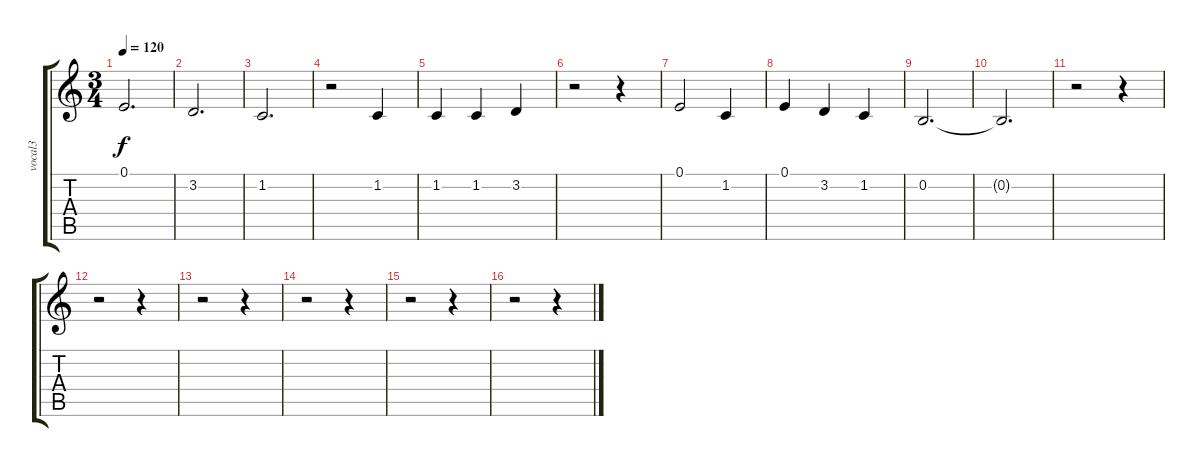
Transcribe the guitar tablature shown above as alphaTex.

\track ("vocal3" "vocal3") {instrument voiceoohs}
\staff {score tabs}
\tuning (E4 B3 G3 D3 A2 E2) {hide}
\ts (3 4)
\tempo 120
\clef g2
\ks c
0.1.2{d dy f} |
3.2.2{d} |
1.2.2{d} |
r.2 1.2.4 |
1.2.4 1.2.4 3.2.4 |
r.2 r.4 |
0.1.2 1.2.4 |
0.1.4 3.2.4 1.2.4 |
0.2.2{d} |
0.2{t}.2{d} |
r.2 r.4 |
r.2 r.4 |
r.2 r.4 |
r.2 r.4 |
r.2 r.4 |
r.2 r.4
